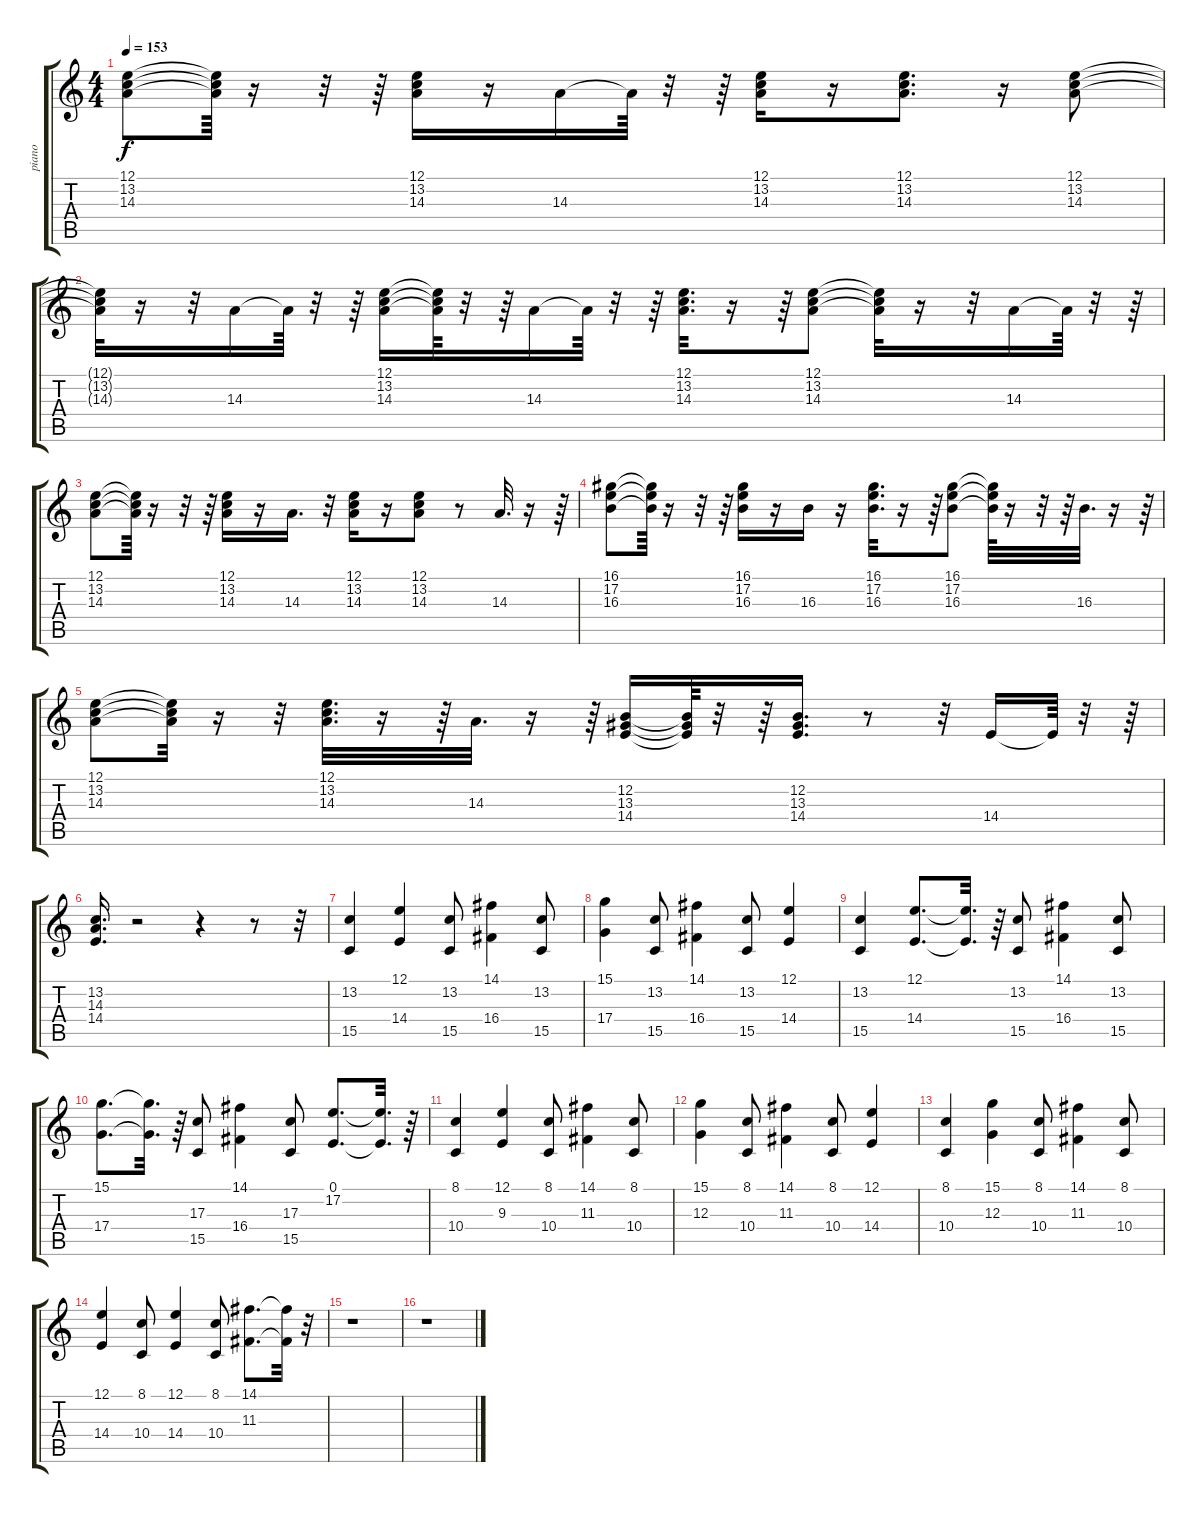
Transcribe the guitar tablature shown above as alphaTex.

\track ("piano" "piano") {instrument acousticgrandpiano}
\staff {score tabs}
\tuning (E4 B3 G3 D3 A2 E2) {hide}
\ts (4 4)
\tempo 153
\clef g2
\ks c
(12.1 13.2 14.3).8{dy f} (12.1{t} 13.2{t} 14.3{t}).64 r.16 r.32 r.64 (12.1 13.2 14.3).16 r.16 14.3.16 14.3{t}.64 r.32 r.64 (12.1 13.2 14.3).16 r.16 (12.1 13.2 14.3).8{d} r.16 (12.1 13.2 14.3).8 |
(12.1{t} 13.2{t} 14.3{t}).32 r.16 r.32 14.3.16 14.3{t}.64 r.32 r.64 (12.1 13.2 14.3).16 (12.1{t} 13.2{t} 14.3{t}).64 r.32 r.64 14.3.16 14.3{t}.64 r.32 r.64 (12.1 13.2 14.3).32{d} r.16 r.64 (12.1 13.2 14.3).8 (12.1{t} 13.2{t} 14.3{t}).32 r.16 r.32 14.3.16 14.3{t}.64 r.32 r.64 |
(12.1 13.2 14.3).8 (12.1{t} 13.2{t} 14.3{t}).64 r.16 r.32 r.64 (12.1 13.2 14.3).16 r.16 14.3.16{d} r.32 (12.1 13.2 14.3).16 r.16 (12.1 13.2 14.3).8 r.8 14.3.32{d} r.16 r.64 |
(16.1 17.2 16.3).8 (16.1{t} 17.2{t} 16.3{t}).64 r.16 r.32 r.64 (16.1 17.2 16.3).16 r.16 16.3.16 r.16 (16.1 17.2 16.3).32{d} r.16 r.64 (16.1 17.2 16.3).8 (16.1{t} 17.2{t} 16.3{t}).64 r.16 r.32 r.64 16.3.32{d} r.16 r.64 |
(12.1 13.2 14.3).8 (12.1{t} 13.2{t} 14.3{t}).32 r.16 r.32 (12.1 13.2 14.3).32{d} r.16 r.64 14.3.32{d} r.16 r.64 (12.2 13.3 14.4).16 (12.2{t} 13.3{t} 14.4{t}).64 r.32 r.64 (12.2 13.3 14.4).16{d} r.8 r.32 14.4.16 14.4{t}.64 r.32 r.64 |
(13.2 14.3 14.4).16{d} r.2 r.4 r.8 r.32 |
(13.2 15.5).4 (12.1 14.4).4 (13.2 15.5).8 (14.1 16.4).4 (13.2 15.5).8 |
(15.1 17.4).4 (13.2 15.5).8 (14.1 16.4).4 (13.2 15.5).8 (12.1 14.4).4 |
(13.2 15.5).4 (12.1 14.4).8{d} (12.1{t} 14.4{t}).32{d} r.64 (13.2 15.5).8 (14.1 16.4).4 (13.2 15.5).8 |
(15.1 17.4).8{d} (15.1{t} 17.4{t}).32{d} r.64 (17.3 15.5).8 (14.1 16.4).4 (17.3 15.5).8 (0.1 17.2).8{d} (0.1{t} 17.2{t}).32{d} r.64 |
(8.1 10.4).4 (12.1 9.3).4 (8.1 10.4).8 (14.1 11.3).4 (8.1 10.4).8 |
(15.1 12.3).4 (8.1 10.4).8 (14.1 11.3).4 (8.1 10.4).8 (12.1 14.4).4 |
(8.1 10.4).4 (15.1 12.3).4 (8.1 10.4).8 (14.1 11.3).4 (8.1 10.4).8 |
(12.1 14.4).4 (8.1 10.4).8 (12.1 14.4).4 (8.1 10.4).8 (14.1 11.3).8{d} (14.1{t} 11.3{t}).32 r.32 |
r.1 |
r.1
